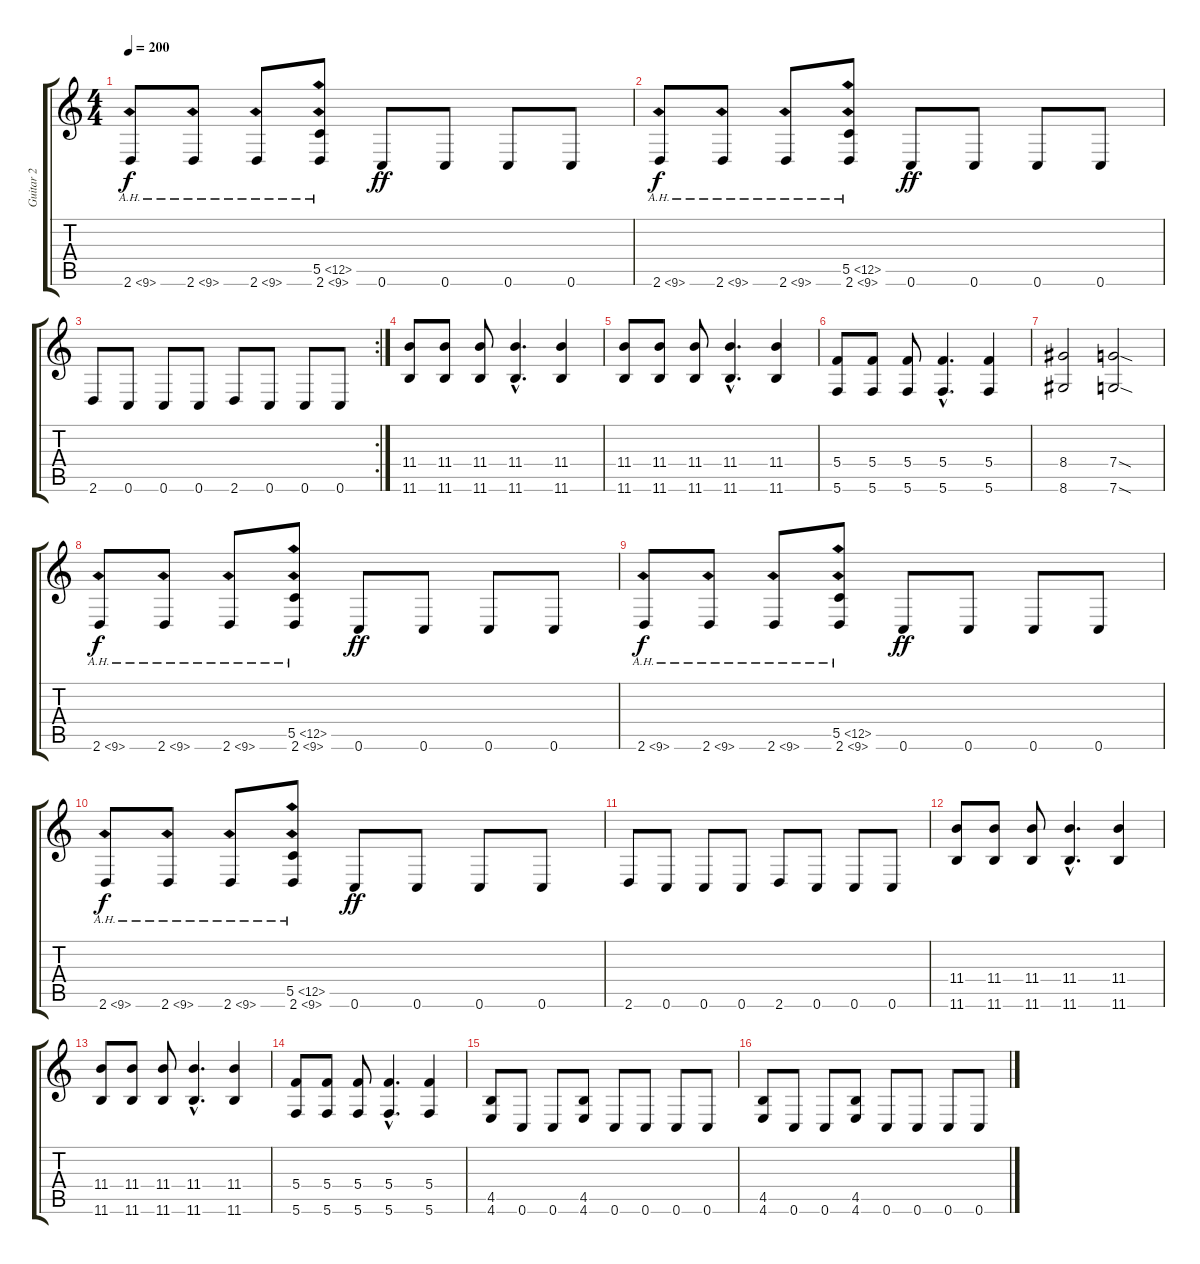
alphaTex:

\track ("Guitar 2" "Guitar 2") {instrument distortionguitar}
\staff {score tabs}
\tuning (D4 A3 F3 C3 G2 C2) {hide}
\ts (4 4)
\tempo 200
\clef g2
\ks c
2.6{ah 7}.8{dy f instrument guitarharmonics} 2.6{ah 7}.8 2.6{ah 7}.8 (5.5{ah 7} 2.6{ah 7}).8 0.6.8{dy ff instrument distortionguitar} 0.6.8 0.6.8 0.6.8 |
2.6{ah 7}.8{dy f instrument guitarharmonics} 2.6{ah 7}.8 2.6{ah 7}.8 (5.5{ah 7} 2.6{ah 7}).8 0.6.8{dy ff instrument distortionguitar} 0.6.8 0.6.8 0.6.8 |
\rc 2
2.6.8 0.6.8 0.6.8 0.6.8 2.6.8 0.6.8 0.6.8 0.6.8 |
(11.4 11.6).8 (11.4 11.6).8 (11.4 11.6).8 (11.4{hac} 11.6{hac}).4{d} (11.4 11.6).4 |
(11.4 11.6).8 (11.4 11.6).8 (11.4 11.6).8 (11.4{hac} 11.6{hac}).4{d} (11.4 11.6).4 |
(5.4 5.6).8 (5.4 5.6).8 (5.4 5.6).8 (5.4{hac} 5.6{hac}).4{d} (5.4 5.6).4 |
(8.4 8.6).2 (7.4{sod} 7.6{sod}).2 |
2.6{ah 7}.8{dy f instrument guitarharmonics} 2.6{ah 7}.8 2.6{ah 7}.8 (5.5{ah 7} 2.6{ah 7}).8 0.6.8{dy ff instrument distortionguitar} 0.6.8 0.6.8 0.6.8 |
2.6{ah 7}.8{dy f instrument guitarharmonics} 2.6{ah 7}.8 2.6{ah 7}.8 (5.5{ah 7} 2.6{ah 7}).8 0.6.8{dy ff instrument distortionguitar} 0.6.8 0.6.8 0.6.8 |
2.6{ah 7}.8{dy f instrument guitarharmonics} 2.6{ah 7}.8 2.6{ah 7}.8 (5.5{ah 7} 2.6{ah 7}).8 0.6.8{dy ff instrument distortionguitar} 0.6.8 0.6.8 0.6.8 |
2.6.8 0.6.8 0.6.8 0.6.8 2.6.8 0.6.8 0.6.8 0.6.8 |
(11.4 11.6).8 (11.4 11.6).8 (11.4 11.6).8 (11.4{hac} 11.6{hac}).4{d} (11.4 11.6).4 |
(11.4 11.6).8 (11.4 11.6).8 (11.4 11.6).8 (11.4{hac} 11.6{hac}).4{d} (11.4 11.6).4 |
(5.4 5.6).8 (5.4 5.6).8 (5.4 5.6).8 (5.4{hac} 5.6{hac}).4{d} (5.4 5.6).4 |
(4.5 4.6).8 0.6.8 0.6.8 (4.5 4.6).8 0.6.8 0.6.8 0.6.8 0.6.8 |
(4.5 4.6).8 0.6.8 0.6.8 (4.5 4.6).8 0.6.8 0.6.8 0.6.8 0.6.8
